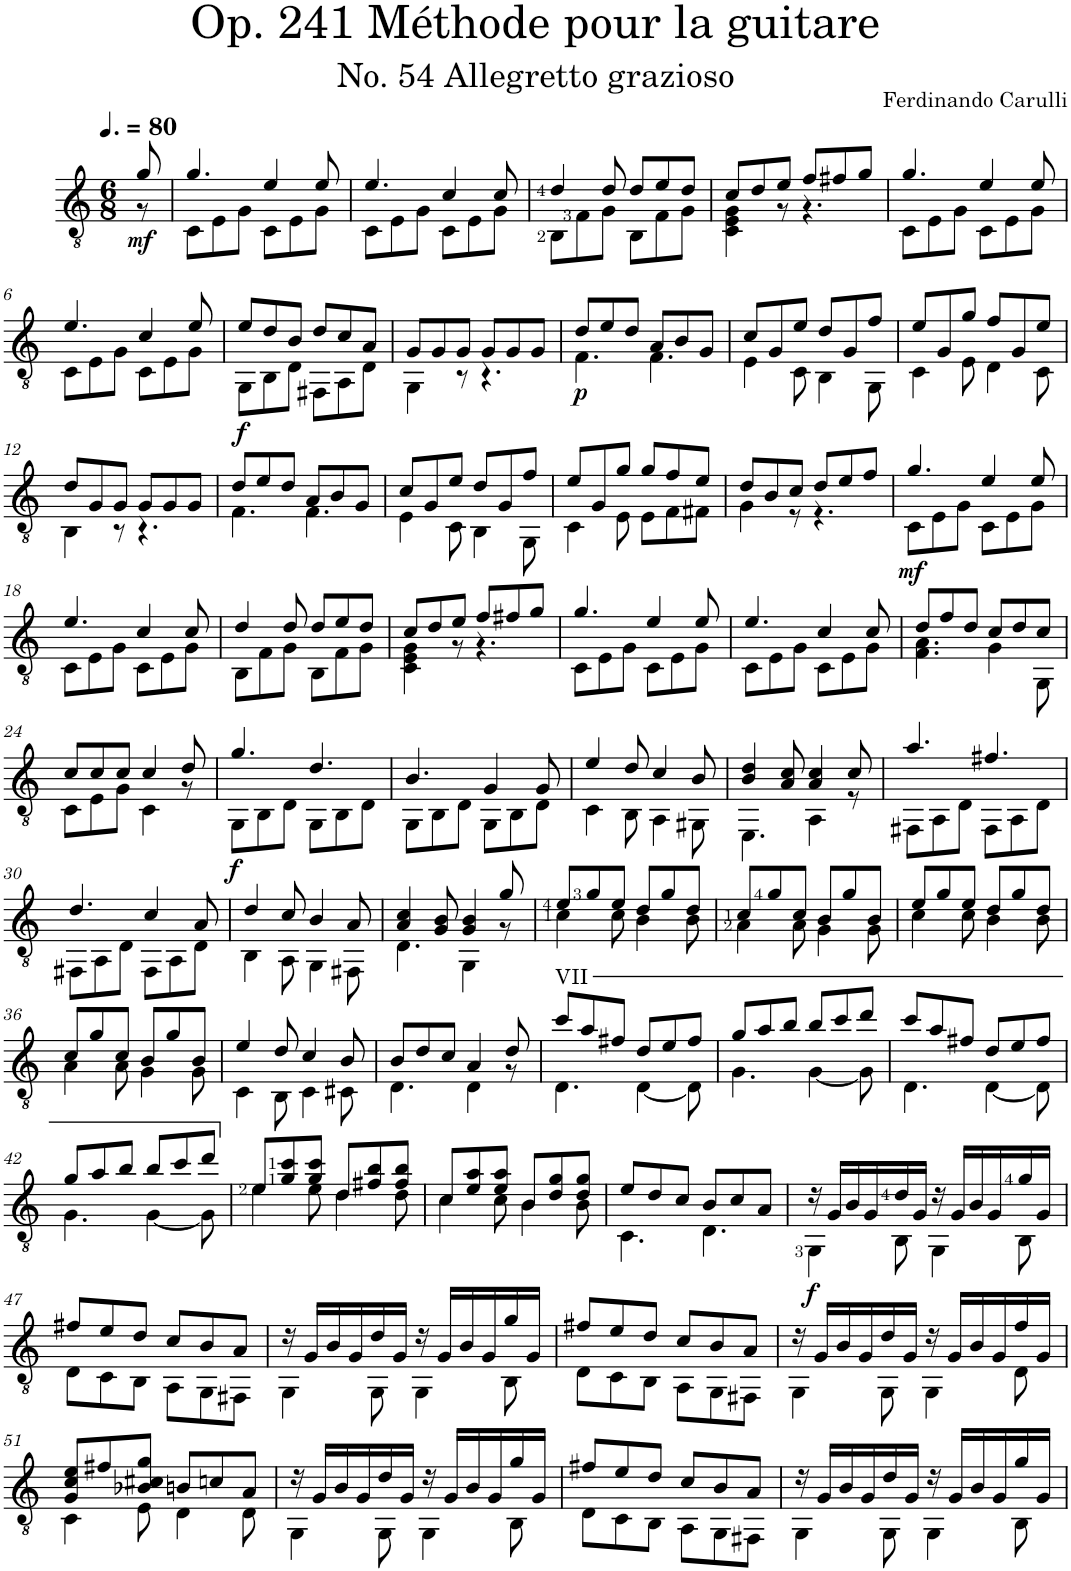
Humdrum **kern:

**kern	**dynam
*part1	*part1
*staff1	*staff1
*I"Classical Guitar	*
*I'Guit.	*
*clefGv2	*
*k[]	*
*C:	*
*M6/8	*
*MM120	*
=	=
*^	*
!	!	!LO:DY:b
8g/	8r	mf
=1	=1	=1
4.g/	8C\L	.
.	8E\	.
.	8G\J	.
4e/	8C\L	.
.	8E\	.
8e/	8G\J	.
=2	=2	=2
4.e/	8C\L	.
.	8E\	.
.	8G\J	.
4c/	8C\L	.
.	8E\	.
8c/	8G\J	.
=3	=3	=3
4d/	8BB\L	.
.	8F\	.
8d/	8G\J	.
8d/L	8BB\L	.
8e/	8F\	.
8d/J	8G\J	.
=4	=4	=4
8c/L	4C\ 4E\ 4G\	.
8d/	.	.
8e/J	8r	.
8f/L	4.r	.
8f#X/	.	.
8g/J	.	.
=5	=5	=5
4.g/	8C\L	.
.	8E\	.
.	8G\J	.
4e/	8C\L	.
.	8E\	.
8e/	8G\J	.
!!LO:LB:g=z	!!
=6	=6	=6
4.e/	8C\L	.
.	8E\	.
.	8G\J	.
4c/	8C\L	.
.	8E\	.
8e/	8G\J	.
=7	=7	=7
!	!	!LO:DY:b
8e/L	8GG\L	f
8d/	8BB\	.
8B/J	8D\J	.
8d/L	8FF#X\L	.
8c/	8AA\	.
8A/J	8D\J	.
=8	=8	=8
8G/L	4GG\	.
8G/	.	.
8G/J	8r	.
8G/L	4.r	.
8G/	.	.
8G/J	.	.
=9	=9	=9
!	!	!LO:DY:b
8d/L	4.F\	p
8e/	.	.
8d/J	.	.
8A/L	4.F\	.
8B/	.	.
8G/J	.	.
=10	=10	=10
8c/L	4E\	.
8G/	.	.
8e/J	8C\	.
8d/L	4BB\	.
8G/	.	.
8f/J	8GG\	.
=11	=11	=11
8e/L	4C\	.
8G/	.	.
8g/J	8E\	.
8f/L	4D\	.
8G/	.	.
8e/J	8C\	.
!!LO:LB:g=z	!!
=12	=12	=12
8d/L	4BB\	.
8G/	.	.
8G/J	8r	.
8G/L	4.r	.
8G/	.	.
8G/J	.	.
=13	=13	=13
8d/L	4.F\	.
8e/	.	.
8d/J	.	.
8A/L	4.F\	.
8B/	.	.
8G/J	.	.
=14	=14	=14
8c/L	4E\	.
8G/	.	.
8e/J	8C\	.
8d/L	4BB\	.
8G/	.	.
8f/J	8GG\	.
=15	=15	=15
8e/L	4C\	.
8G/	.	.
8g/J	8E\	.
8g/L	8E\L	.
8f/	8F\	.
8e/J	8F#X\J	.
=16	=16	=16
8d/L	4G\	.
8B/	.	.
8c/J	8r	.
8d/L	4.r	.
8e/	.	.
8f/J	.	.
=17	=17	=17
!	!	!LO:DY:b
4.g/	8C\L	mf
.	8E\	.
.	8G\J	.
4e/	8C\L	.
.	8E\	.
8e/	8G\J	.
!!LO:LB:g=z	!!
=18	=18	=18
4.e/	8C\L	.
.	8E\	.
.	8G\J	.
4c/	8C\L	.
.	8E\	.
8c/	8G\J	.
=19	=19	=19
4d/	8BB\L	.
.	8F\	.
8d/	8G\J	.
8d/L	8BB\L	.
8e/	8F\	.
8d/J	8G\J	.
=20	=20	=20
8c/L	4C\ 4E\ 4G\	.
8d/	.	.
8e/J	8r	.
8f/L	4.r	.
8f#X/	.	.
8g/J	.	.
=21	=21	=21
4.g/	8C\L	.
.	8E\	.
.	8G\J	.
4e/	8C\L	.
.	8E\	.
8e/	8G\J	.
=22	=22	=22
4.e/	8C\L	.
.	8E\	.
.	8G\J	.
4c/	8C\L	.
.	8E\	.
8c/	8G\J	.
=23	=23	=23
8d/L	4.F\ 4.A\	.
8f/	.	.
8d/J	.	.
8c/L	4G\	.
8d/	.	.
8c/J	8GG\	.
!!LO:LB:g=z	!!
=24	=24	=24
8c/L	8C\L	.
8c/	8E\	.
8c/J	8G\J	.
4c/	4C\	.
8d/	8r	.
=25	=25	=25
!	!	!LO:DY:b
4.g/	8GG\L	f
.	8BB\	.
.	8D\J	.
4.d/	8GG\L	.
.	8BB\	.
.	8D\J	.
=26	=26	=26
4.B/	8GG\L	.
.	8BB\	.
.	8D\J	.
4G/	8GG\L	.
.	8BB\	.
8G/	8D\J	.
=27	=27	=27
4e/	4C\	.
8d/	8BB\	.
4c/	4AA\	.
8B/	8GG#X\	.
=28	=28	=28
4B/ 4d/	4.EE\	.
8A/ 8c/	.	.
4A/ 4c/	4AA\	.
8c/	8r	.
=29	=29	=29
4.a/	8FF#X\L	.
.	8AA\	.
.	8D\J	.
4.f#X/	8FF#\L	.
.	8AA\	.
.	8D\J	.
!!LO:LB:g=z	!!
=30	=30	=30
4.d/	8FF#X\L	.
.	8AA\	.
.	8D\J	.
4c/	8FF#\L	.
.	8AA\	.
8A/	8D\J	.
=31	=31	=31
4d/	4BB\	.
8c/	8AA\	.
4B/	4GG\	.
8A/	8FF#X\	.
=32	=32	=32
4A/ 4c/	4.D\	.
8G/ 8B/	.	.
4G/ 4B/	4GG\	.
8g/	8r	.
=33	=33	=33
8e/L	4c\	.
8g/	.	.
8e/J	8c\	.
8d/L	4B\	.
8g/	.	.
8d/J	8B\	.
=34	=34	=34
8c/L	4A\	.
8g/	.	.
8c/J	8A\	.
8B/L	4G\	.
8g/	.	.
8B/J	8G\	.
=35	=35	=35
8e/L	4c\	.
8g/	.	.
8e/J	8c\	.
8d/L	4B\	.
8g/	.	.
8d/J	8B\	.
!!LO:LB:g=z	!!
=36	=36	=36
8c/L	4A\	.
8g/	.	.
8c/J	8A\	.
8B/L	4G\	.
8g/	.	.
8B/J	8G\	.
=37	=37	=37
4e/	4C\	.
8d/	8BB\	.
4c/	4C\	.
8B/	8C#X\	.
=38	=38	=38
8B/L	4.D\	.
8d/	.	.
8c/J	.	.
4A/	4D\	.
8d/	8r	.
=39	=39	=39
!LO:TX:a:t=VII	!	!
8cc/L	4.D\	.
8a/	.	.
8f#X/J	.	.
8d/L	[4D\	.
8e/	.	.
8f#/J	8D\]	.
=40	=40	=40
8g/L	4.G\	.
8a/	.	.
8b/J	.	.
8b/L	[4G\	.
8cc/	.	.
8dd/J	8G\]	.
=41	=41	=41
8cc/L	4.D\	.
8a/	.	.
8f#X/J	.	.
8d/L	[4D\	.
8e/	.	.
8f#/J	8D\]	.
!!LO:LB:g=z	!!
=42	=42	=42
8g/L	4.G\	.
8a/	.	.
8b/J	.	.
8b/L	[4G\	.
8cc/	.	.
8dd/J	8G\]	.
=43	=43	=43
8e/L	4e\	.
8g/ 8cc/	.	.
8g/ 8cc/J	8e\	.
8d/L	4d\	.
8f#X/ 8b/	.	.
8f#/ 8b/J	8d\	.
=44	=44	=44
8c/L	4c\	.
8e/ 8a/	.	.
8e/ 8a/J	8c\	.
8B/L	4B\	.
8d/ 8g/	.	.
8d/ 8g/J	8B\	.
=45	=45	=45
8e/L	4.C\	.
8d/	.	.
8c/J	.	.
8B/L	4.D\	.
8c/	.	.
8A/J	.	.
=46	=46	=46
!	!	!LO:DY:b
16r	4GG\	f
16G/LL	.	.
16B/	.	.
16G/	.	.
16d/	8BB\	.
16G/JJ	.	.
16r	4GG\	.
16G/LL	.	.
16B/	.	.
16G/	.	.
16g/	8BB\	.
16G/JJ	.	.
!!LO:LB:g=z	!!
=47	=47	=47
8f#X/L	8D\L	.
8e/	8C\	.
8d/J	8BB\J	.
8c/L	8AA\L	.
8B/	8GG\	.
8A/J	8FF#X\J	.
=48	=48	=48
16r	4GG\	.
16G/LL	.	.
16B/	.	.
16G/	.	.
16d/	8GG\	.
16G/JJ	.	.
16r	4GG\	.
16G/LL	.	.
16B/	.	.
16G/	.	.
16g/	8BB\	.
16G/JJ	.	.
=49	=49	=49
8f#X/L	8D\L	.
8e/	8C\	.
8d/J	8BB\J	.
8c/L	8AA\L	.
8B/	8GG\	.
8A/J	8FF#X\J	.
=50	=50	=50
16r	4GG\	.
16G/LL	.	.
16B/	.	.
16G/	.	.
16d/	8GG\	.
16G/JJ	.	.
16r	4GG\	.
16G/LL	.	.
16B/	.	.
16G/	.	.
16f/	8D\	.
16G/JJ	.	.
!!LO:LB:g=z	!!
=51	=51	=51
8G/ 8c/ 8e/L	4C\	.
8f#X/	.	.
8B-X/ 8c#X/ 8g/J	8E\	.
8Bn/L	4D\	.
8cn/	.	.
8A/J	8D\	.
=52	=52	=52
16r	4GG\	.
16G/LL	.	.
16B/	.	.
16G/	.	.
16d/	8GG\	.
16G/JJ	.	.
16r	4GG\	.
16G/LL	.	.
16B/	.	.
16G/	.	.
16g/	8BB\	.
16G/JJ	.	.
=53	=53	=53
8f#X/L	8D\L	.
8e/	8C\	.
8d/J	8BB\J	.
8c/L	8AA\L	.
8B/	8GG\	.
8A/J	8FF#X\J	.
=54	=54	=54
16r	4GG\	.
16G/LL	.	.
16B/	.	.
16G/	.	.
16d/	8GG\	.
16G/JJ	.	.
16r	4GG\	.
16G/LL	.	.
16B/	.	.
16G/	.	.
16g/	8BB\	.
16G/JJ	.	.
*v	*v	*
=	=
*-	*-
